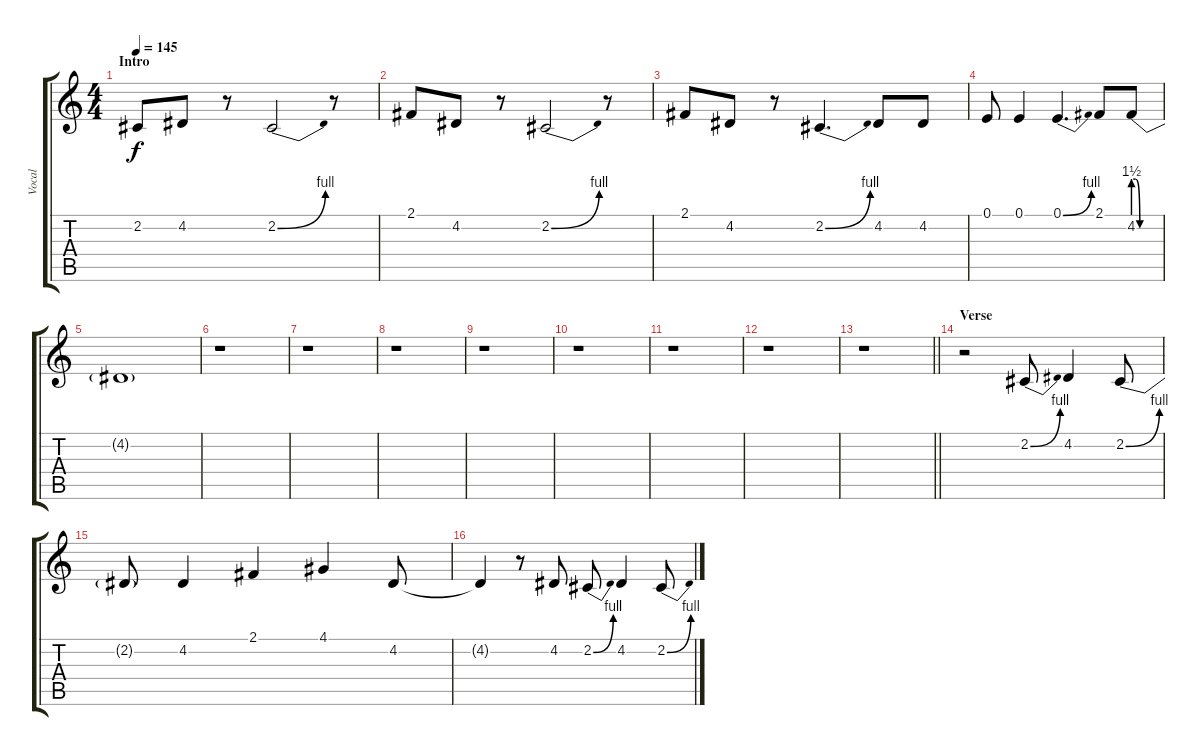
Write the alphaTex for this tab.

\track ("Vocal" "Vocal") {instrument trumpet}
\staff {score tabs}
\tuning (E4 B3 G3 D3 A2 E2) {hide}
\ts (4 4)
\section ("" "Intro")
\tempo 145
\clef g2
\ks c
2.2.8{dy f instrument trumpet} 4.2.8 r.8 2.2{be (bend 0 0 60 4)}.2 r.8 |
2.1.8 4.2.8 r.8 2.2{be (bend 0 0 60 4)}.2 r.8 |
2.1.8 4.2.8 r.8 2.2{be (bend 0 0 60 4)}.4{d} 4.2.8 4.2.8 |
0.1.8 0.1.4 0.1{be (bend 0 0 60 4)}.4{d} 2.1.8 4.2{be (custom 0 6 5 6 15 0 30 0 60 0)}.8 |
4.2{t}.1 |
r.1 |
r.1 |
r.1 |
r.1 |
r.1 |
r.1 |
r.1 |
\barLineRight lightlight
r.1 |
\section ("" "Verse")
r.2 2.2{be (bend 0 0 60 4)}.8 4.2.4 2.2{be (bend 0 0 60 4)}.8 |
2.2{t}.8 4.2.4 2.1.4 4.1.4 4.2.8 |
4.2{t}.4 r.8 4.2.8 2.2{be (bend 0 0 60 4)}.8 4.2.4 2.2{be (bend 0 0 60 4)}.8
